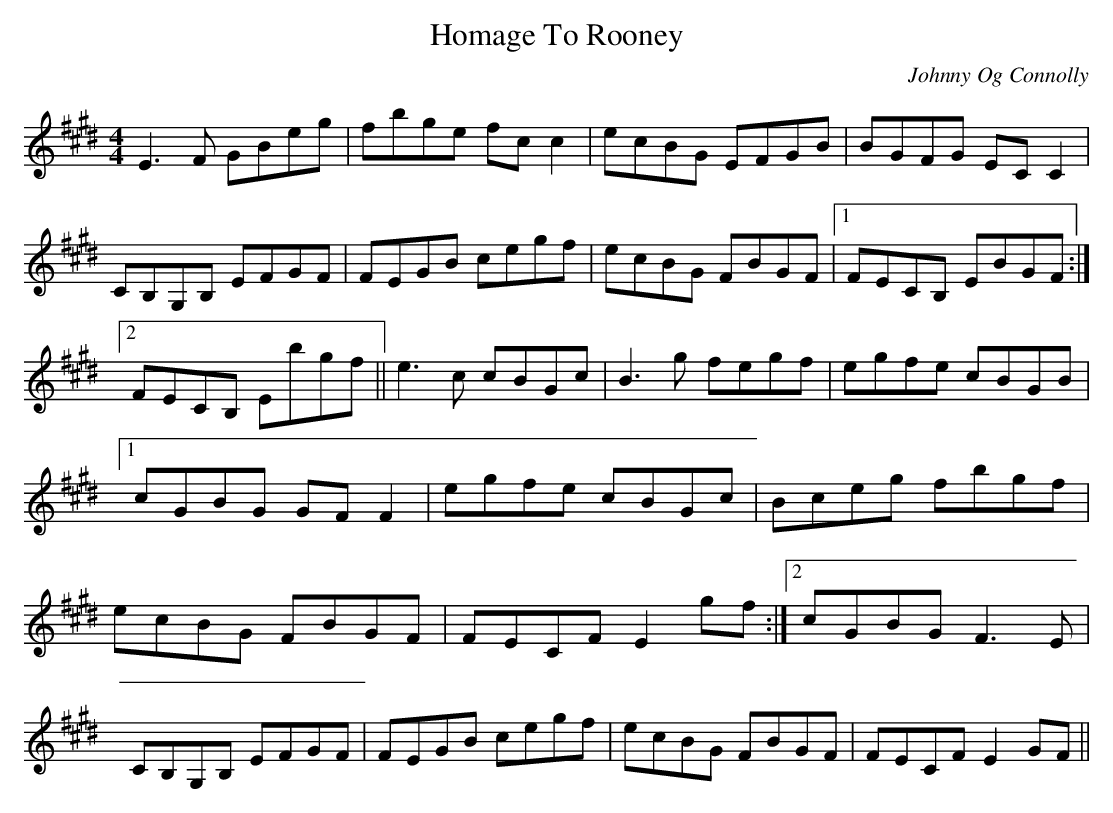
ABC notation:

X:1
T:Homage To Rooney
C:Johnny Og Connolly
M:4/4
L:1/8
K:E
E3F GBeg|fbge fcc2|ecBG EFGB|BGFG ECC2|\
CB,G,B, EFGF|FEGB cegf|ecBG FBGF|1 FECB, EBGF:|2 FECB, Ebgf||\
e3c cBGc|B3g fegf|egfe cBGB|1 cGBG GFF2|\
egfe cBGc|Bceg fbgf|ecBG FBGF|FECF E2gf:|2 cGBG F3E|\
CB,G,B, EFGF|FEGB cegf|ecBG FBGF|FECF E2GF||
